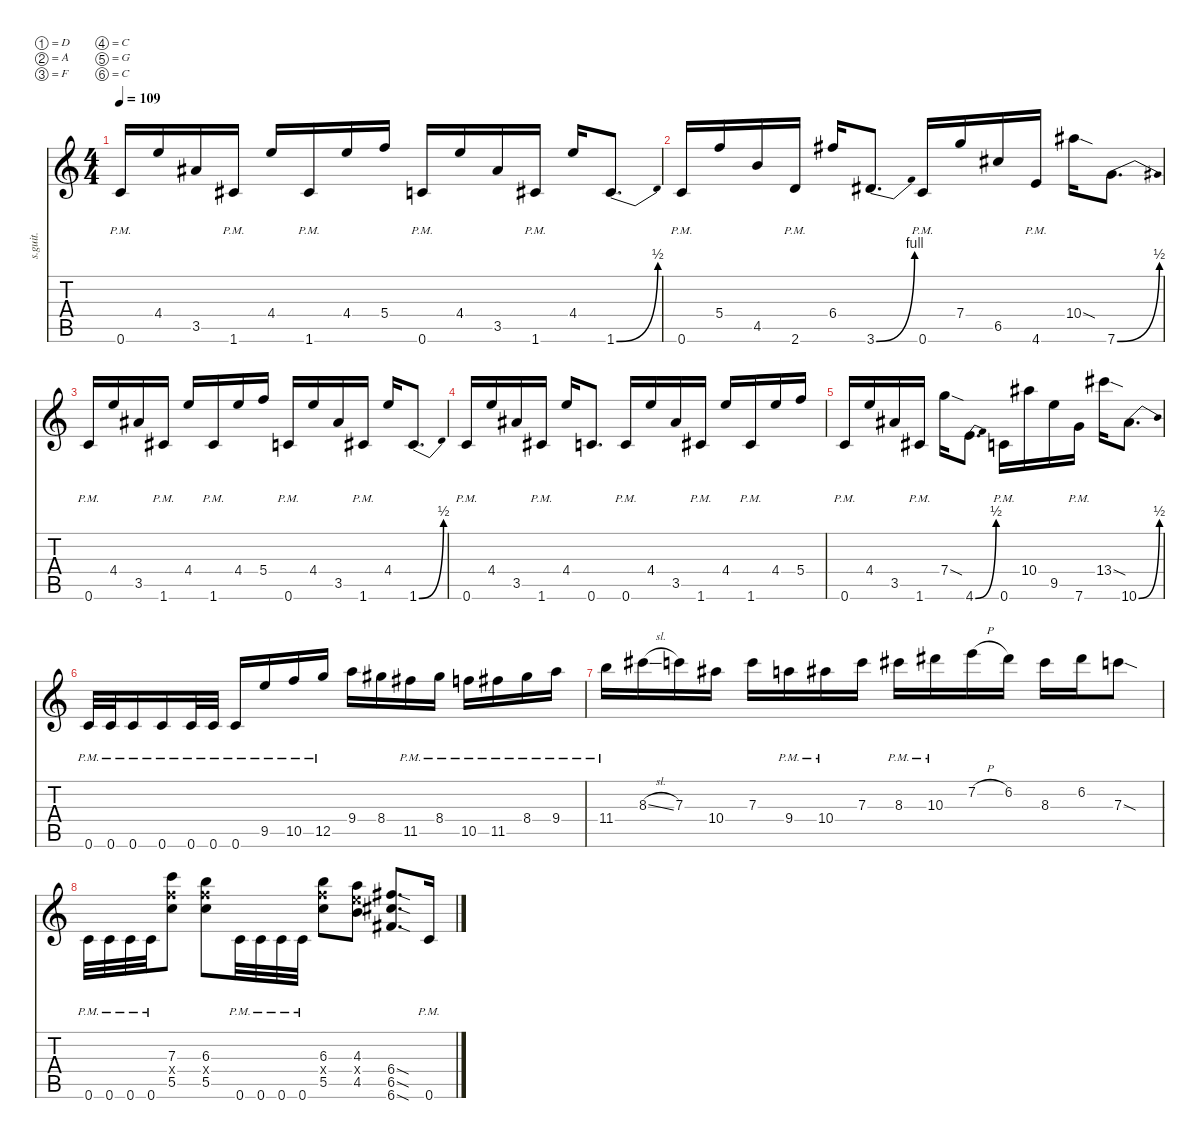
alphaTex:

\defaultSystemsLayout 4
\hideDynamics
\bracketExtendMode nobrackets
\track ("Octaver effect gt1" "s.guit.") {instrument distortionguitar}
\staff {score tabs}
\tuning (D5 A4 F4 C4 G3 C3)
\ts (4 4)
\tempo 109
\clef g2
\ks c
0.6{pm}.16{lyrics (0 "") lyrics (1 "") lyrics (2 "") lyrics (3 "") lyrics (4 "") dy mf} 4.4.16{lyrics (0 "") lyrics (1 "") lyrics (2 "") lyrics (3 "") lyrics (4 "")} 3.5{acc #}.16{lyrics (0 "") lyrics (1 "") lyrics (2 "") lyrics (3 "") lyrics (4 "")} 1.6{pm acc #}.16{lyrics (0 "") lyrics (1 "") lyrics (2 "") lyrics (3 "") lyrics (4 "")} 4.4.16{lyrics (0 "") lyrics (1 "") lyrics (2 "") lyrics (3 "") lyrics (4 "")} 1.6{pm acc #}.16{lyrics (0 "") lyrics (1 "") lyrics (2 "") lyrics (3 "") lyrics (4 "")} 4.4.16{lyrics (0 "") lyrics (1 "") lyrics (2 "") lyrics (3 "") lyrics (4 "")} 5.4.16{lyrics (0 "") lyrics (1 "") lyrics (2 "") lyrics (3 "") lyrics (4 "")} 0.6{pm}.16{lyrics (0 "") lyrics (1 "") lyrics (2 "") lyrics (3 "") lyrics (4 "")} 4.4.16{lyrics (0 "") lyrics (1 "") lyrics (2 "") lyrics (3 "") lyrics (4 "")} 3.5{acc #}.16{lyrics (0 "") lyrics (1 "") lyrics (2 "") lyrics (3 "") lyrics (4 "")} 1.6{pm acc #}.16{lyrics (0 "") lyrics (1 "") lyrics (2 "") lyrics (3 "") lyrics (4 "")} 4.4.16{lyrics (0 "") lyrics (1 "") lyrics (2 "") lyrics (3 "") lyrics (4 "")} 1.6{be (bend 0 0 60 2) acc #}.8{d lyrics (0 "") lyrics (1 "") lyrics (2 "") lyrics (3 "") lyrics (4 "")} |
0.6{pm}.16{lyrics (0 "") lyrics (1 "") lyrics (2 "") lyrics (3 "") lyrics (4 "")} 5.4.16{lyrics (0 "") lyrics (1 "") lyrics (2 "") lyrics (3 "") lyrics (4 "")} 4.5.16{lyrics (0 "") lyrics (1 "") lyrics (2 "") lyrics (3 "") lyrics (4 "")} 2.6{pm}.16{lyrics (0 "") lyrics (1 "") lyrics (2 "") lyrics (3 "") lyrics (4 "")} 6.4{acc #}.16{lyrics (0 "") lyrics (1 "") lyrics (2 "") lyrics (3 "") lyrics (4 "")} 3.6{be (bend 0 0 60 4) acc #}.8{d lyrics (0 "") lyrics (1 "") lyrics (2 "") lyrics (3 "") lyrics (4 "")} 0.6{pm}.16{lyrics (0 "") lyrics (1 "") lyrics (2 "") lyrics (3 "") lyrics (4 "")} 7.4.16{lyrics (0 "") lyrics (1 "") lyrics (2 "") lyrics (3 "") lyrics (4 "")} 6.5{acc #}.16{lyrics (0 "") lyrics (1 "") lyrics (2 "") lyrics (3 "") lyrics (4 "")} 4.6{pm}.16{lyrics (0 "") lyrics (1 "") lyrics (2 "") lyrics (3 "") lyrics (4 "")} 10.4{sod acc #}.16{lyrics (0 "") lyrics (1 "") lyrics (2 "") lyrics (3 "") lyrics (4 "")} 7.6{be (bend 0 0 60 2)}.8{d lyrics (0 "") lyrics (1 "") lyrics (2 "") lyrics (3 "") lyrics (4 "")} |
0.6{pm}.16{lyrics (0 "") lyrics (1 "") lyrics (2 "") lyrics (3 "") lyrics (4 "")} 4.4.16{lyrics (0 "") lyrics (1 "") lyrics (2 "") lyrics (3 "") lyrics (4 "")} 3.5{acc #}.16{lyrics (0 "") lyrics (1 "") lyrics (2 "") lyrics (3 "") lyrics (4 "")} 1.6{pm acc #}.16{lyrics (0 "") lyrics (1 "") lyrics (2 "") lyrics (3 "") lyrics (4 "")} 4.4.16{lyrics (0 "") lyrics (1 "") lyrics (2 "") lyrics (3 "") lyrics (4 "")} 1.6{pm acc #}.16{lyrics (0 "") lyrics (1 "") lyrics (2 "") lyrics (3 "") lyrics (4 "")} 4.4.16{lyrics (0 "") lyrics (1 "") lyrics (2 "") lyrics (3 "") lyrics (4 "")} 5.4.16{lyrics (0 "") lyrics (1 "") lyrics (2 "") lyrics (3 "") lyrics (4 "")} 0.6{pm}.16{lyrics (0 "") lyrics (1 "") lyrics (2 "") lyrics (3 "") lyrics (4 "")} 4.4.16{lyrics (0 "") lyrics (1 "") lyrics (2 "") lyrics (3 "") lyrics (4 "")} 3.5{acc #}.16{lyrics (0 "") lyrics (1 "") lyrics (2 "") lyrics (3 "") lyrics (4 "")} 1.6{pm acc #}.16{lyrics (0 "") lyrics (1 "") lyrics (2 "") lyrics (3 "") lyrics (4 "")} 4.4.16{lyrics (0 "") lyrics (1 "") lyrics (2 "") lyrics (3 "") lyrics (4 "")} 1.6{be (bend 0 0 60 2) acc #}.8{d lyrics (0 "") lyrics (1 "") lyrics (2 "") lyrics (3 "") lyrics (4 "")} |
0.6{pm}.16{lyrics (0 "") lyrics (1 "") lyrics (2 "") lyrics (3 "") lyrics (4 "")} 4.4.16{lyrics (0 "") lyrics (1 "") lyrics (2 "") lyrics (3 "") lyrics (4 "")} 3.5{acc #}.16{lyrics (0 "") lyrics (1 "") lyrics (2 "") lyrics (3 "") lyrics (4 "")} 1.6{pm acc #}.16{lyrics (0 "") lyrics (1 "") lyrics (2 "") lyrics (3 "") lyrics (4 "")} 4.4.16{lyrics (0 "") lyrics (1 "") lyrics (2 "") lyrics (3 "") lyrics (4 "")} 0.6.8{d lyrics (0 "") lyrics (1 "") lyrics (2 "") lyrics (3 "") lyrics (4 "")} 0.6{pm}.16{lyrics (0 "") lyrics (1 "") lyrics (2 "") lyrics (3 "") lyrics (4 "")} 4.4.16{lyrics (0 "") lyrics (1 "") lyrics (2 "") lyrics (3 "") lyrics (4 "")} 3.5{acc #}.16{lyrics (0 "") lyrics (1 "") lyrics (2 "") lyrics (3 "") lyrics (4 "")} 1.6{pm acc #}.16{lyrics (0 "") lyrics (1 "") lyrics (2 "") lyrics (3 "") lyrics (4 "")} 4.4.16{lyrics (0 "") lyrics (1 "") lyrics (2 "") lyrics (3 "") lyrics (4 "")} 1.6{pm acc #}.16{lyrics (0 "") lyrics (1 "") lyrics (2 "") lyrics (3 "") lyrics (4 "")} 4.4.16{lyrics (0 "") lyrics (1 "") lyrics (2 "") lyrics (3 "") lyrics (4 "")} 5.4.16{lyrics (0 "") lyrics (1 "") lyrics (2 "") lyrics (3 "") lyrics (4 "")} |
0.6{pm}.16{lyrics (0 "") lyrics (1 "") lyrics (2 "") lyrics (3 "") lyrics (4 "")} 4.4.16{lyrics (0 "") lyrics (1 "") lyrics (2 "") lyrics (3 "") lyrics (4 "")} 3.5{acc #}.16{lyrics (0 "") lyrics (1 "") lyrics (2 "") lyrics (3 "") lyrics (4 "")} 1.6{pm acc #}.16{lyrics (0 "") lyrics (1 "") lyrics (2 "") lyrics (3 "") lyrics (4 "")} 7.4{sod}.16{lyrics (0 "") lyrics (1 "") lyrics (2 "") lyrics (3 "") lyrics (4 "")} 4.6{be (bend 0 0 60 2)}.8{d lyrics (0 "") lyrics (1 "") lyrics (2 "") lyrics (3 "") lyrics (4 "")} 0.6{pm}.16{lyrics (0 "") lyrics (1 "") lyrics (2 "") lyrics (3 "") lyrics (4 "")} 10.4{acc #}.16{lyrics (0 "") lyrics (1 "") lyrics (2 "") lyrics (3 "") lyrics (4 "")} 9.5.16{lyrics (0 "") lyrics (1 "") lyrics (2 "") lyrics (3 "") lyrics (4 "")} 7.6{pm}.16{lyrics (0 "") lyrics (1 "") lyrics (2 "") lyrics (3 "") lyrics (4 "")} 13.4{sod acc #}.16{lyrics (0 "") lyrics (1 "") lyrics (2 "") lyrics (3 "") lyrics (4 "")} 10.6{be (bend 0 0 60 2) acc #}.8{d lyrics (0 "") lyrics (1 "") lyrics (2 "") lyrics (3 "") lyrics (4 "")} |
0.6{pm}.32{lyrics (0 "") lyrics (1 "") lyrics (2 "") lyrics (3 "") lyrics (4 "")} 0.6{pm}.32{lyrics (0 "") lyrics (1 "") lyrics (2 "") lyrics (3 "") lyrics (4 "")} 0.6{pm}.16{lyrics (0 "") lyrics (1 "") lyrics (2 "") lyrics (3 "") lyrics (4 "")} 0.6{pm}.16{lyrics (0 "") lyrics (1 "") lyrics (2 "") lyrics (3 "") lyrics (4 "")} 0.6{pm}.32{lyrics (0 "") lyrics (1 "") lyrics (2 "") lyrics (3 "") lyrics (4 "")} 0.6{pm}.32{lyrics (0 "") lyrics (1 "") lyrics (2 "") lyrics (3 "") lyrics (4 "")} 0.6{pm}.16{lyrics (0 "") lyrics (1 "") lyrics (2 "") lyrics (3 "") lyrics (4 "")} 9.5{pm}.16{lyrics (0 "") lyrics (1 "") lyrics (2 "") lyrics (3 "") lyrics (4 "")} 10.5{pm}.16{lyrics (0 "") lyrics (1 "") lyrics (2 "") lyrics (3 "") lyrics (4 "")} 12.5{pm}.16{lyrics (0 "") lyrics (1 "") lyrics (2 "") lyrics (3 "") lyrics (4 "")} 9.4.16{lyrics (0 "") lyrics (1 "") lyrics (2 "") lyrics (3 "") lyrics (4 "")} 8.4{acc #}.16{lyrics (0 "") lyrics (1 "") lyrics (2 "") lyrics (3 "") lyrics (4 "")} 11.5{pm acc #}.16{lyrics (0 "") lyrics (1 "") lyrics (2 "") lyrics (3 "") lyrics (4 "")} 8.4{pm acc #}.16{lyrics (0 "") lyrics (1 "") lyrics (2 "") lyrics (3 "") lyrics (4 "")} 10.5{pm}.16{lyrics (0 "") lyrics (1 "") lyrics (2 "") lyrics (3 "") lyrics (4 "")} 11.5{pm acc #}.16{lyrics (0 "") lyrics (1 "") lyrics (2 "") lyrics (3 "") lyrics (4 "")} 8.4{pm acc #}.16{lyrics (0 "") lyrics (1 "") lyrics (2 "") lyrics (3 "") lyrics (4 "")} 9.4{pm}.16{lyrics (0 "") lyrics (1 "") lyrics (2 "") lyrics (3 "") lyrics (4 "")} |
11.4{pm}.16{lyrics (0 "") lyrics (1 "") lyrics (2 "") lyrics (3 "") lyrics (4 "")} 8.3{sl acc #}.16{lyrics (0 "") lyrics (1 "") lyrics (2 "") lyrics (3 "") lyrics (4 "")} 7.3.16{lyrics (0 "") lyrics (1 "") lyrics (2 "") lyrics (3 "") lyrics (4 "")} 10.4{acc #}.16{lyrics (0 "") lyrics (1 "") lyrics (2 "") lyrics (3 "") lyrics (4 "")} 7.3.16{lyrics (0 "") lyrics (1 "") lyrics (2 "") lyrics (3 "") lyrics (4 "")} 9.4{pm}.16{lyrics (0 "") lyrics (1 "") lyrics (2 "") lyrics (3 "") lyrics (4 "")} 10.4{pm acc #}.16{lyrics (0 "") lyrics (1 "") lyrics (2 "") lyrics (3 "") lyrics (4 "")} 7.3.16{lyrics (0 "") lyrics (1 "") lyrics (2 "") lyrics (3 "") lyrics (4 "")} 8.3{pm acc #}.16{lyrics (0 "") lyrics (1 "") lyrics (2 "") lyrics (3 "") lyrics (4 "")} 10.3{pm acc #}.16{lyrics (0 "") lyrics (1 "") lyrics (2 "") lyrics (3 "") lyrics (4 "")} 7.2{h}.16{lyrics (0 "") lyrics (1 "") lyrics (2 "") lyrics (3 "") lyrics (4 "")} 6.2{acc #}.16{lyrics (0 "") lyrics (1 "") lyrics (2 "") lyrics (3 "") lyrics (4 "")} 8.3{acc #}.16{lyrics (0 "") lyrics (1 "") lyrics (2 "") lyrics (3 "") lyrics (4 "")} 6.2{acc #}.16{lyrics (0 "") lyrics (1 "") lyrics (2 "") lyrics (3 "") lyrics (4 "")} 7.3{sod}.8{lyrics (0 "") lyrics (1 "") lyrics (2 "") lyrics (3 "") lyrics (4 "")} |
0.6{pm}.32{lyrics (0 "") lyrics (1 "") lyrics (2 "") lyrics (3 "") lyrics (4 "")} 0.6{pm}.32{lyrics (0 "") lyrics (1 "") lyrics (2 "") lyrics (3 "") lyrics (4 "")} 0.6{pm}.32{lyrics (0 "") lyrics (1 "") lyrics (2 "") lyrics (3 "") lyrics (4 "")} 0.6{pm}.32{lyrics (0 "") lyrics (1 "") lyrics (2 "") lyrics (3 "") lyrics (4 "")} (7.3 5.5 5.4{x}).8{lyrics (0 "") lyrics (1 "") lyrics (2 "") lyrics (3 "") lyrics (4 "")} (6.3 5.5 5.4{x}).8{lyrics (0 "") lyrics (1 "") lyrics (2 "") lyrics (3 "") lyrics (4 "")} 0.6{pm}.32{lyrics (0 "") lyrics (1 "") lyrics (2 "") lyrics (3 "") lyrics (4 "")} 0.6{pm}.32{lyrics (0 "") lyrics (1 "") lyrics (2 "") lyrics (3 "") lyrics (4 "")} 0.6{pm}.32{lyrics (0 "") lyrics (1 "") lyrics (2 "") lyrics (3 "") lyrics (4 "")} 0.6{pm}.32{lyrics (0 "") lyrics (1 "") lyrics (2 "") lyrics (3 "") lyrics (4 "")} (6.3 5.5 5.4{x}).8{lyrics (0 "") lyrics (1 "") lyrics (2 "") lyrics (3 "") lyrics (4 "")} (4.3 4.5 4.4{x}).8{lyrics (0 "") lyrics (1 "") lyrics (2 "") lyrics (3 "") lyrics (4 "")} (6.4{sod acc #} 6.5{sod acc #} 6.6{sod acc #}).8{d lyrics (0 "") lyrics (1 "") lyrics (2 "") lyrics (3 "") lyrics (4 "")} 0.6{pm}.16{lyrics (0 "") lyrics (1 "") lyrics (2 "") lyrics (3 "") lyrics (4 "")}
